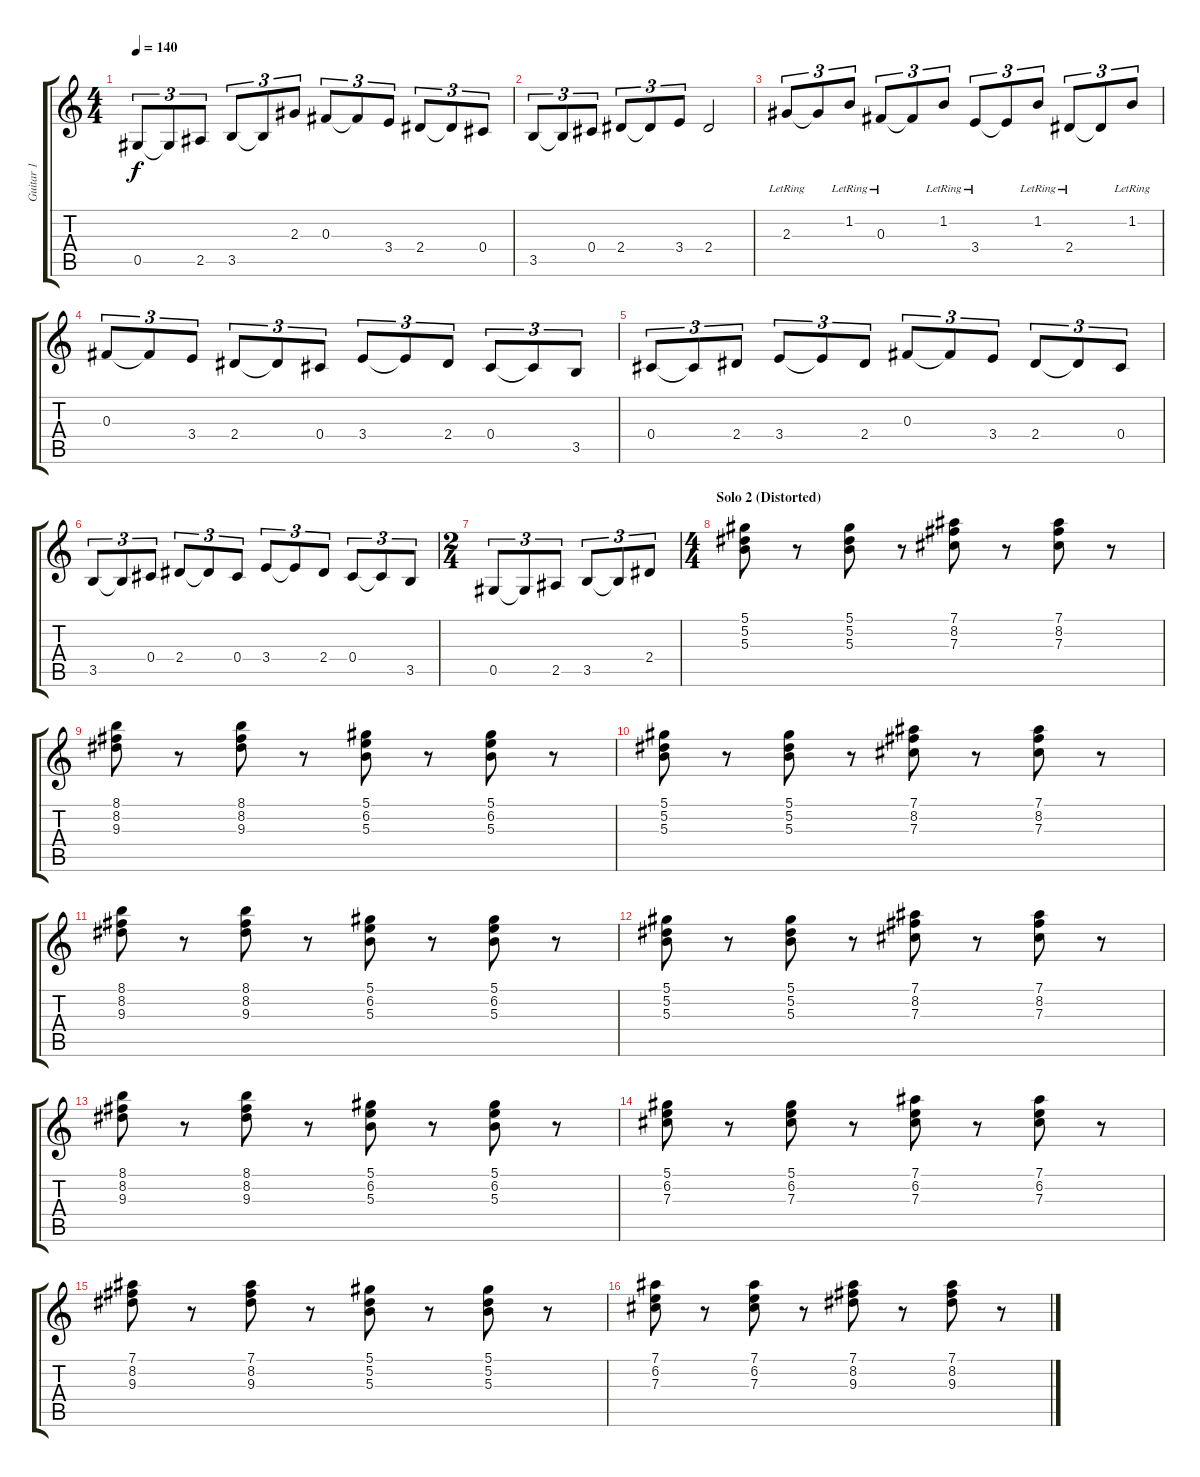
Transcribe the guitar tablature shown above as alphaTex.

\track ("Guitar 1" "Guitar 1") {instrument distortionguitar}
\staff {score tabs}
\tuning (Eb4 Bb3 Gb3 Db3 Ab2 Eb2) {hide}
\ts (4 4)
\tempo 140
\clef g2
\ks c
0.5.8{tu (3 2) dy f} 0.5{t}.8{tu (3 2)} 2.5.8{tu (3 2)} 3.5.8{tu (3 2)} 3.5{t}.8{tu (3 2)} 2.3.8{tu (3 2)} 0.3.8{tu (3 2)} 0.3{t}.8{tu (3 2)} 3.4.8{tu (3 2)} 2.4.8{tu (3 2)} 2.4{t}.8{tu (3 2)} 0.4.8{tu (3 2)} |
3.5.8{tu (3 2)} 3.5{t}.8{tu (3 2)} 0.4.8{tu (3 2)} 2.4.8{tu (3 2)} 2.4{t}.8{tu (3 2)} 3.4.8{tu (3 2)} 2.4.2 |
2.3{lr}.8{tu (3 2)} 2.3{t}.8{tu (3 2)} 1.2{lr}.8{tu (3 2)} 0.3{lr}.8{tu (3 2)} 0.3{t}.8{tu (3 2)} 1.2{lr}.8{tu (3 2)} 3.4{lr}.8{tu (3 2)} 3.4{t}.8{tu (3 2)} 1.2{lr}.8{tu (3 2)} 2.4{lr}.8{tu (3 2)} 2.4{t}.8{tu (3 2)} 1.2{lr}.8{tu (3 2)} |
0.3.8{tu (3 2)} 0.3{t}.8{tu (3 2)} 3.4.8{tu (3 2)} 2.4.8{tu (3 2)} 2.4{t}.8{tu (3 2)} 0.4.8{tu (3 2)} 3.4.8{tu (3 2)} 3.4{t}.8{tu (3 2)} 2.4.8{tu (3 2)} 0.4.8{tu (3 2)} 0.4{t}.8{tu (3 2)} 3.5.8{tu (3 2)} |
0.4.8{tu (3 2)} 0.4{t}.8{tu (3 2)} 2.4.8{tu (3 2)} 3.4.8{tu (3 2)} 3.4{t}.8{tu (3 2)} 2.4.8{tu (3 2)} 0.3.8{tu (3 2)} 0.3{t}.8{tu (3 2)} 3.4.8{tu (3 2)} 2.4.8{tu (3 2)} 2.4{t}.8{tu (3 2)} 0.4.8{tu (3 2)} |
3.5.8{tu (3 2)} 3.5{t}.8{tu (3 2)} 0.4.8{tu (3 2)} 2.4.8{tu (3 2)} 2.4{t}.8{tu (3 2)} 0.4.8{tu (3 2)} 3.4.8{tu (3 2)} 3.4{t}.8{tu (3 2)} 2.4.8{tu (3 2)} 0.4.8{tu (3 2)} 0.4{t}.8{tu (3 2)} 3.5.8{tu (3 2)} |
\ts (2 4)
0.5.8{tu (3 2)} 0.5{t}.8{tu (3 2)} 2.5.8{tu (3 2)} 3.5.8{tu (3 2)} 3.5{t}.8{tu (3 2)} 2.4.8{tu (3 2)} |
\ts (4 4)
\section ("" "Solo 2 (Distorted)")
(5.1 5.2 5.3).8{volume 9 instrument distortionguitar} r.8 (5.1 5.2 5.3).8 r.8 (7.1 8.2 7.3).8 r.8 (7.1 8.2 7.3).8 r.8 |
(8.1 8.2 9.3).8 r.8 (8.1 8.2 9.3).8 r.8 (5.1 6.2 5.3).8 r.8 (5.1 6.2 5.3).8 r.8 |
(5.1 5.2 5.3).8 r.8 (5.1 5.2 5.3).8 r.8 (7.1 8.2 7.3).8 r.8 (7.1 8.2 7.3).8 r.8 |
(8.1 8.2 9.3).8 r.8 (8.1 8.2 9.3).8 r.8 (5.1 6.2 5.3).8 r.8 (5.1 6.2 5.3).8 r.8 |
(5.1 5.2 5.3).8 r.8 (5.1 5.2 5.3).8 r.8 (7.1 8.2 7.3).8 r.8 (7.1 8.2 7.3).8 r.8 |
(8.1 8.2 9.3).8 r.8 (8.1 8.2 9.3).8 r.8 (5.1 6.2 5.3).8 r.8 (5.1 6.2 5.3).8 r.8 |
(5.1 6.2 7.3).8 r.8 (5.1 6.2 7.3).8 r.8 (7.1 6.2 7.3).8 r.8 (7.1 6.2 7.3).8 r.8 |
(7.1 8.2 9.3).8 r.8 (7.1 8.2 9.3).8 r.8 (5.1 5.2 5.3).8 r.8 (5.1 5.2 5.3).8 r.8 |
(7.1 6.2 7.3).8 r.8 (7.1 6.2 7.3).8 r.8 (7.1 8.2 9.3).8 r.8 (7.1 8.2 9.3).8 r.8
